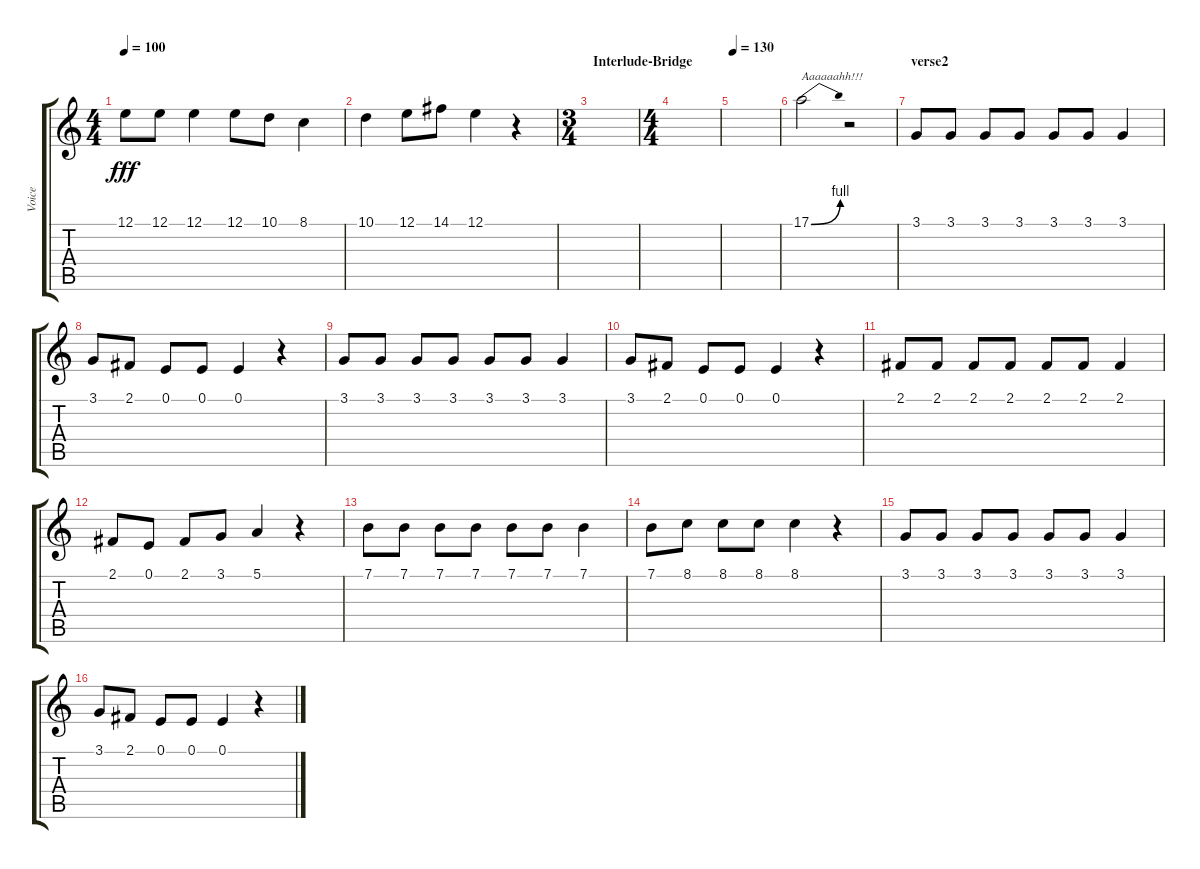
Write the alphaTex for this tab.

\track ("Voice" "Voice") {instrument choiraahs}
\staff {score tabs}
\tuning (E4 B3 G3 D3 A2 E2) {hide}
\ts (4 4)
\tempo 100
\clef g2
\ks c
12.1.8{dy fff} 12.1.8 12.1.4 12.1.8 10.1.8 8.1.4 |
10.1.4 12.1.8 14.1.8 12.1.4 r.4 |
\ts (3 4)
\section ("" "Interlude-Bridge")
|
\ts (4 4)
|
\tempo 130
|
17.1{be (bend 0 0 60 4)}.2{txt "Aaaaaahh!!!"} r.2 |
\section ("" "verse2")
3.1.8 3.1.8 3.1.8 3.1.8 3.1.8 3.1.8 3.1.4 |
3.1.8 2.1.8 0.1.8 0.1.8 0.1.4 r.4 |
3.1.8 3.1.8 3.1.8 3.1.8 3.1.8 3.1.8 3.1.4 |
3.1.8 2.1.8 0.1.8 0.1.8 0.1.4 r.4 |
2.1.8 2.1.8 2.1.8 2.1.8 2.1.8 2.1.8 2.1.4 |
2.1.8 0.1.8 2.1.8 3.1.8 5.1.4 r.4 |
7.1.8 7.1.8 7.1.8 7.1.8 7.1.8 7.1.8 7.1.4 |
7.1.8 8.1.8 8.1.8 8.1.8 8.1.4 r.4 |
3.1.8 3.1.8 3.1.8 3.1.8 3.1.8 3.1.8 3.1.4 |
3.1.8 2.1.8 0.1.8 0.1.8 0.1.4 r.4
